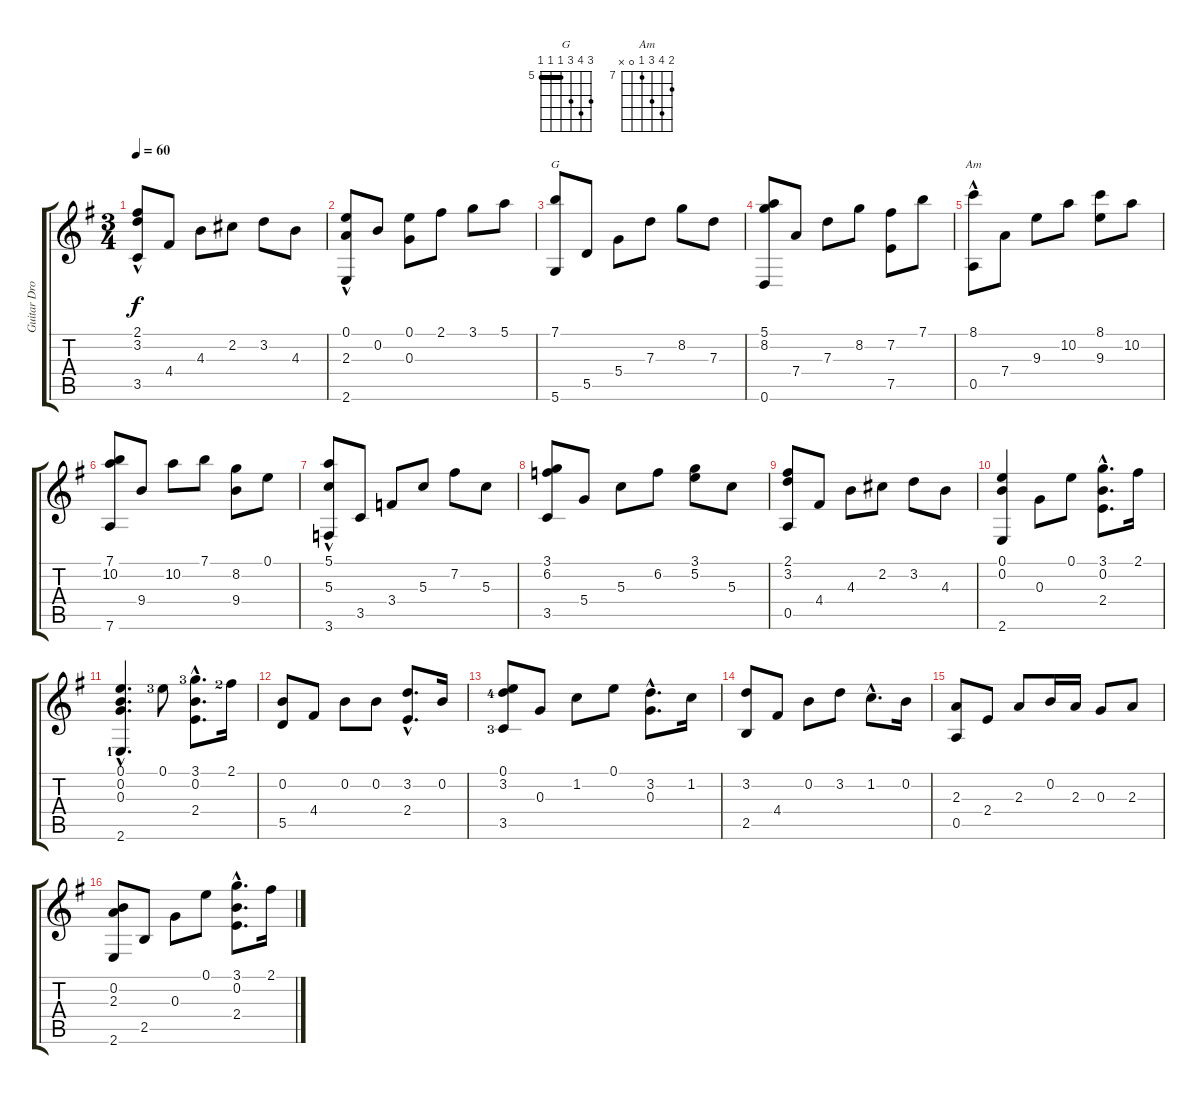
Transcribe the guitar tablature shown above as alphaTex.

\track ("Guitar Dropped D" "Guitar Dro") {instrument acousticguitarnylon}
\staff {score tabs}
\tuning (E4 B3 G3 D3 A2 D2) {hide}
\chord ("G" 7 8 7 5 5 5) {firstfret 5 barre 5}
\chord ("Am" 8 10 9 7 0 x) {firstfret 7}
\ts (3 4)
\tempo 60
\clef g2
\ks eminor
(2.1 3.2 3.5{hac}).8{dy f} 4.4.8 4.3.8 2.2.8 3.2.8 4.3.8 |
(0.1 2.3 2.6{hac}).8 0.2.8 (0.1 0.3).8 2.1.8 3.1.8 5.1.8 |
(7.1 5.6).8{ch "G"} 5.5.8 5.4.8 7.3.8 8.2.8 7.3.8 |
(5.1 8.2 0.6).8 7.4.8 7.3.8 8.2.8 (7.2 7.5).8 7.1.8 |
(8.1 0.5{hac}).8{ch "Am"} 7.4.8 9.3.8 10.2.8 (8.1 9.3).8 10.2.8 |
(7.1 10.2 7.6).8 9.4.8 10.2.8 7.1.8 (8.2 9.4).8 0.1.8 |
(5.1 5.3 3.6{hac}).8 3.5.8 3.4.8 5.3.8 7.2.8 5.3.8 |
(3.1 6.2 3.5).8 5.4.8 5.3.8 6.2.8 (3.1 5.2).8 5.3.8 |
(2.1 3.2 0.5).8 4.4.8 4.3.8 2.2.8 3.2.8 4.3.8 |
(0.1 0.2 2.6).4 0.3.8 0.1.8 (3.1{hac} 0.2 2.4).8{d} 2.1.16 |
(0.1{hac} 0.2{hac} 0.3{hac} 2.6{lf 2}).4{d} 0.1{lf 4}.8 (3.1{hac lf 4} 0.2{hac} 2.4).8{d} 2.1{lf 3}.16 |
(0.2 5.5).8 4.4.8 0.2.8 0.2.8 (3.2{hac} 2.4{hac}).8{d} 0.2.16 |
(0.1 3.2{lf 5} 3.5{lf 4}).8 0.3.8 1.2.8 0.1.8 (3.2{hac} 0.3).8{d} 1.2.16 |
(3.2 2.5).8 4.4.8 0.2.8 3.2.8 1.2{hac}.8{d} 0.2.16 |
(2.3 0.5).8 2.4.8 2.3.8 0.2.16 2.3.16 0.3.8 2.3.8 |
(0.2 2.3 2.6).8 2.5.8 0.3.8 0.1.8 (3.1{hac} 0.2{hac} 2.4).8{d} 2.1.16
